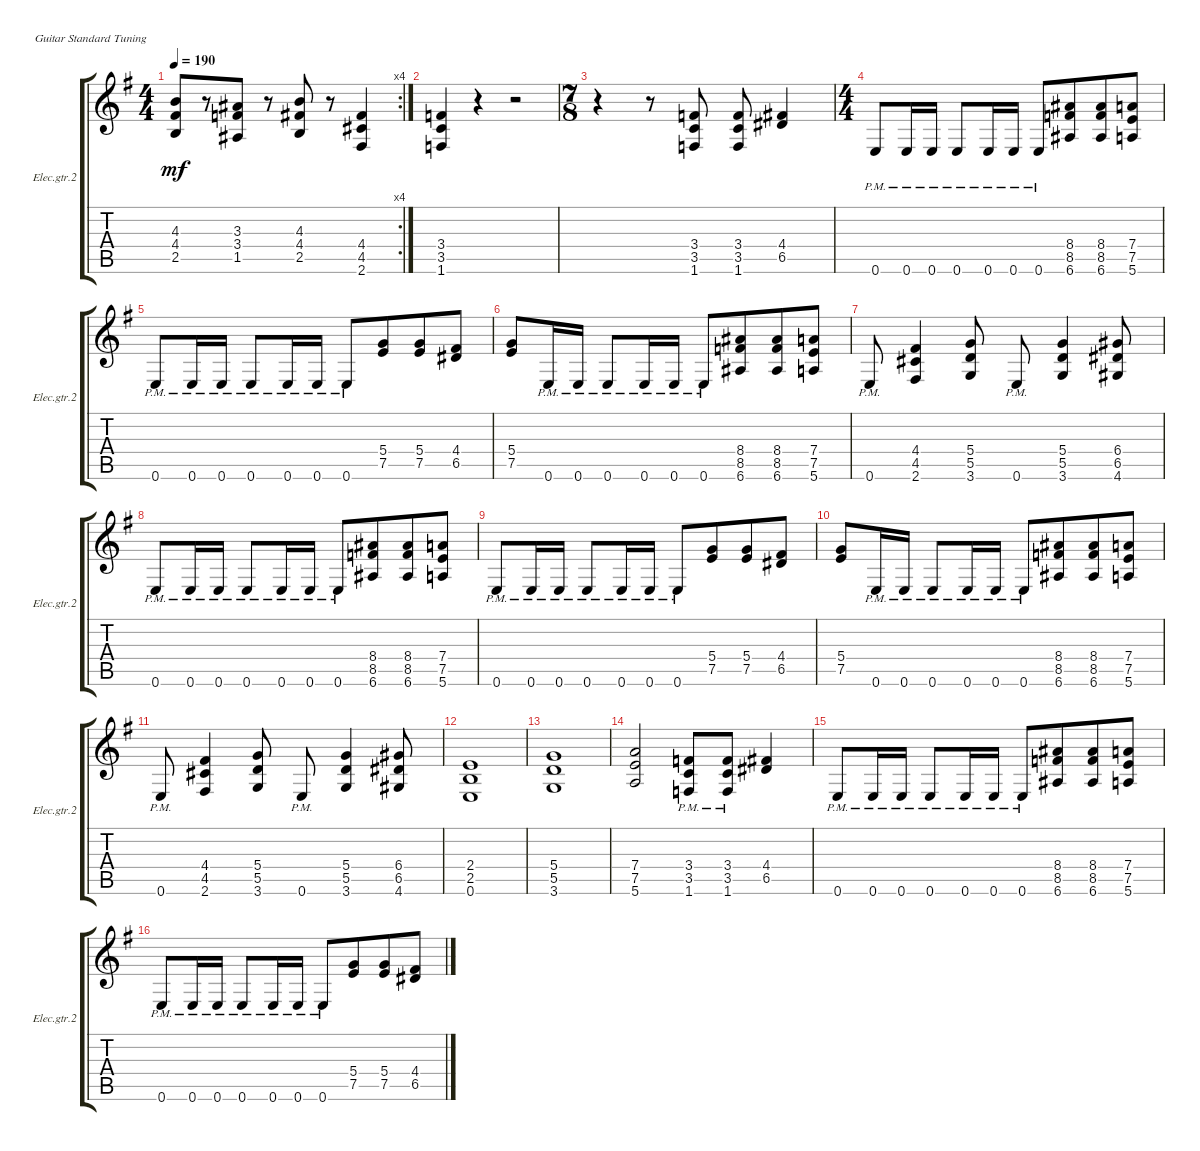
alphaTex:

\defaultSystemsLayout 4
\bracketExtendMode groupsimilarinstruments
\useSystemSignSeparator
\singleTrackTrackNamePolicy allsystems
\multiTrackTrackNamePolicy allsystems
\firstSystemTrackNameOrientation horizontal
\otherSystemsTrackNameOrientation horizontal
\track ("Elec. gtr. 2" "Elec.gtr.2") {instrument acousticguitarsteel}
\staff {score tabs}
\tuning (E4 B3 G3 D3 A2 E2)
\rc 4
\ts (4 4)
\tempo 190
\clef g2
\ks eminor
(2.5 4.4 4.3).8{dy mf beam merge} r.8{beam merge} (3.3 3.4 1.5).8 r.8 (2.5 4.4 4.3).8 r.8 (2.6 4.5 4.4).4 |
(1.6 3.5 3.4).4 r.4 r.2 |
\ts (7 8)
r.4 r.8 (1.6 3.5 3.4).8 (3.4 3.5 1.6).8 (6.5 4.4).4 |
\ts (4 4)
0.6{pm}.8 0.6{pm}.16 0.6{pm}.16 0.6{pm}.8 0.6{pm}.16 0.6{pm}.16 0.6{pm}.8 (8.4 6.6 8.5).8{beam merge} (8.4 8.5 6.6).8 (7.4 7.5 5.6).8 |
0.6{pm}.8 0.6{pm}.16 0.6{pm}.16 0.6{pm}.8 0.6{pm}.16 0.6{pm}.16 0.6{pm}.8{beam merge} (5.4 7.5).8{beam merge} (5.4 7.5).8 (4.4 6.5).8 |
(5.4 7.5).8 0.6{pm}.16 0.6{pm}.16 0.6{pm}.8 0.6{pm}.16 0.6{pm}.16 0.6{pm}.8 (8.4 8.5 6.6).8{beam merge} (8.4 8.5 6.6).8 (7.4 7.5 5.6).8 |
0.6{pm}.8 (4.4 4.5 2.6).4 (5.4 5.5 3.6).8 0.6{pm}.8 (5.4 5.5 3.6).4 (6.4 6.5 4.6).8 |
0.6{pm}.8 0.6{pm}.16 0.6{pm}.16 0.6{pm}.8 0.6{pm}.16 0.6{pm}.16 0.6{pm}.8 (8.4 6.6 8.5).8{beam merge} (8.4 8.5 6.6).8 (7.4 7.5 5.6).8 |
0.6{pm}.8 0.6{pm}.16 0.6{pm}.16 0.6{pm}.8 0.6{pm}.16 0.6{pm}.16 0.6{pm}.8{beam merge} (5.4 7.5).8{beam merge} (5.4 7.5).8 (4.4 6.5).8 |
(5.4 7.5).8 0.6{pm}.16 0.6{pm}.16 0.6{pm}.8 0.6{pm}.16 0.6{pm}.16 0.6{pm}.8 (8.4 8.5 6.6).8{beam merge} (8.4 8.5 6.6).8 (7.4 7.5 5.6).8 |
0.6{pm}.8 (4.4 4.5 2.6).4 (5.4 5.5 3.6).8 0.6{pm}.8 (5.4 5.5 3.6).4 (6.4 6.5 4.6).8 |
(2.5 0.6 2.4).1 |
(5.4 5.5 3.6).1 |
(5.6 7.5 7.4).2 (1.6{pm} 3.5{pm} 3.4{pm}).8 (1.6{pm} 3.5{pm} 3.4{pm}).8 (6.5 4.4).4 |
0.6{pm}.8 0.6{pm}.16 0.6{pm}.16 0.6{pm}.8 0.6{pm}.16 0.6{pm}.16 0.6{pm}.8 (8.4 6.6 8.5).8{beam merge} (8.4 8.5 6.6).8 (7.4 7.5 5.6).8 |
0.6{pm}.8 0.6{pm}.16 0.6{pm}.16 0.6{pm}.8 0.6{pm}.16 0.6{pm}.16 0.6{pm}.8{beam merge} (5.4 7.5).8{beam merge} (5.4 7.5).8 (4.4 6.5).8
